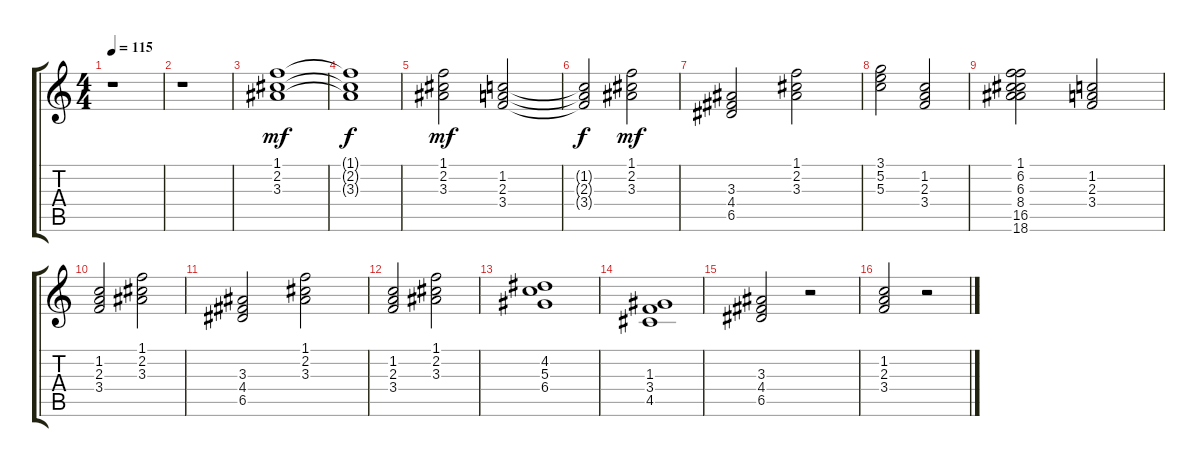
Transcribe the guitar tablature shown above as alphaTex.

\track "" {instrument acousticguitarsteel}
\staff {score tabs}
\tuning (E4 B3 G3 D3 A2 E2) {hide}
\ts (4 4)
\tempo 115
\clef g2
\ks c
r.1{dy mf instrument acousticguitarsteel} |
r.1 |
(1.1 2.2 3.3).1 |
(1.1{t} 2.2{t} 3.3{t}).1{dy f} |
(1.1 2.2 3.3).2{dy mf} (1.2 2.3 3.4).2 |
(1.2{t} 2.3{t} 3.4{t}).2{dy f} (1.1 2.2 3.3).2{dy mf} |
(3.3 4.4 6.5).2 (1.1 2.2 3.3).2 |
(3.1 5.2 5.3).2 (1.2 2.3 3.4).2 |
(1.1 6.2 6.3 8.4 16.5 18.6).2 (1.2 2.3 3.4).2 |
(1.2 2.3 3.4).2 (1.1 2.2 3.3).2 |
(3.3 4.4 6.5).2 (1.1 2.2 3.3).2 |
(1.2 2.3 3.4).2 (1.1 2.2 3.3).2 |
(4.2 5.3 6.4).1 |
(1.3 3.4 4.5).1 |
(3.3 4.4 6.5).2 r.2 |
(1.2 2.3 3.4).2 r.2
